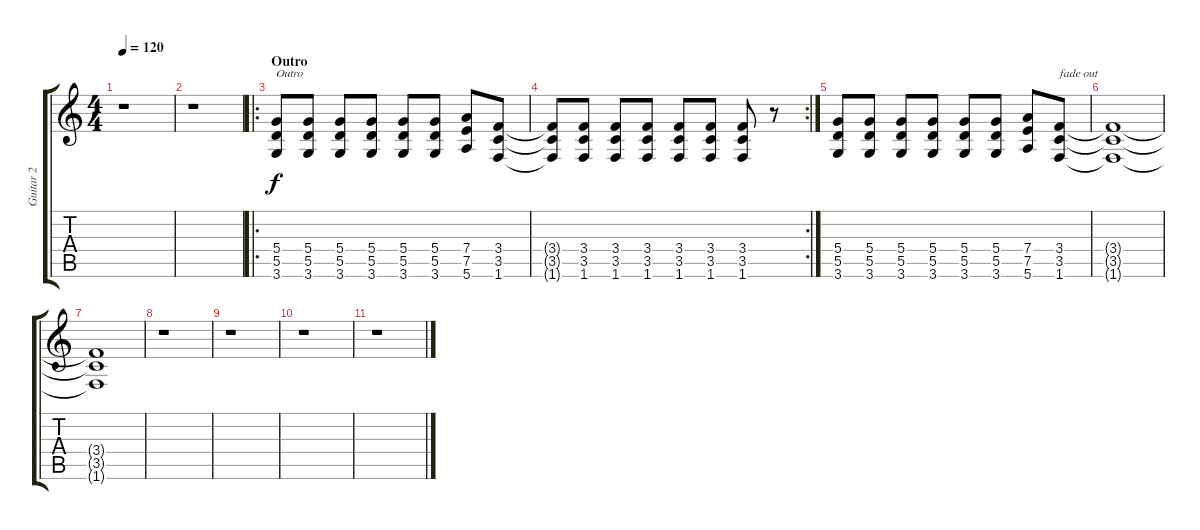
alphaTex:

\track ("Guitar 2" "Guitar 2") {instrument overdrivenguitar}
\staff {score tabs}
\tuning (E4 C4 G3 D3 A2 E2) {hide}
\ts (4 4)
\tempo 120
\clef g2
\ks c
r.1{dy f} |
r.1 |
\ro
\section ("" "Outro")
(5.4 5.5 3.6).8{txt "Outro" instrument overdrivenguitar} (5.4 5.5 3.6).8 (5.4 5.5 3.6).8 (5.4 5.5 3.6).8 (5.4 5.5 3.6).8 (5.4 5.5 3.6).8 (7.4 7.5 5.6).8 (3.4 3.5 1.6).8 |
\rc 2
(3.4{t} 3.5{t} 1.6{t}).8 (3.4 3.5 1.6).8 (3.4 3.5 1.6).8 (3.4 3.5 1.6).8 (3.4 3.5 1.6).8 (3.4 3.5 1.6).8 (3.4 3.5 1.6).8 r.8 |
(5.4 5.5 3.6).8 (5.4 5.5 3.6).8 (5.4 5.5 3.6).8 (5.4 5.5 3.6).8 (5.4 5.5 3.6).8 (5.4 5.5 3.6).8 (7.4 7.5 5.6).8 (3.4 3.5 1.6).8{txt "fade out"} |
(3.4{t} 3.5{t} 1.6{t}).1 |
(3.4{t} 3.5{t} 1.6{t}).1 |
r.1 |
r.1 |
r.1 |
r.1
